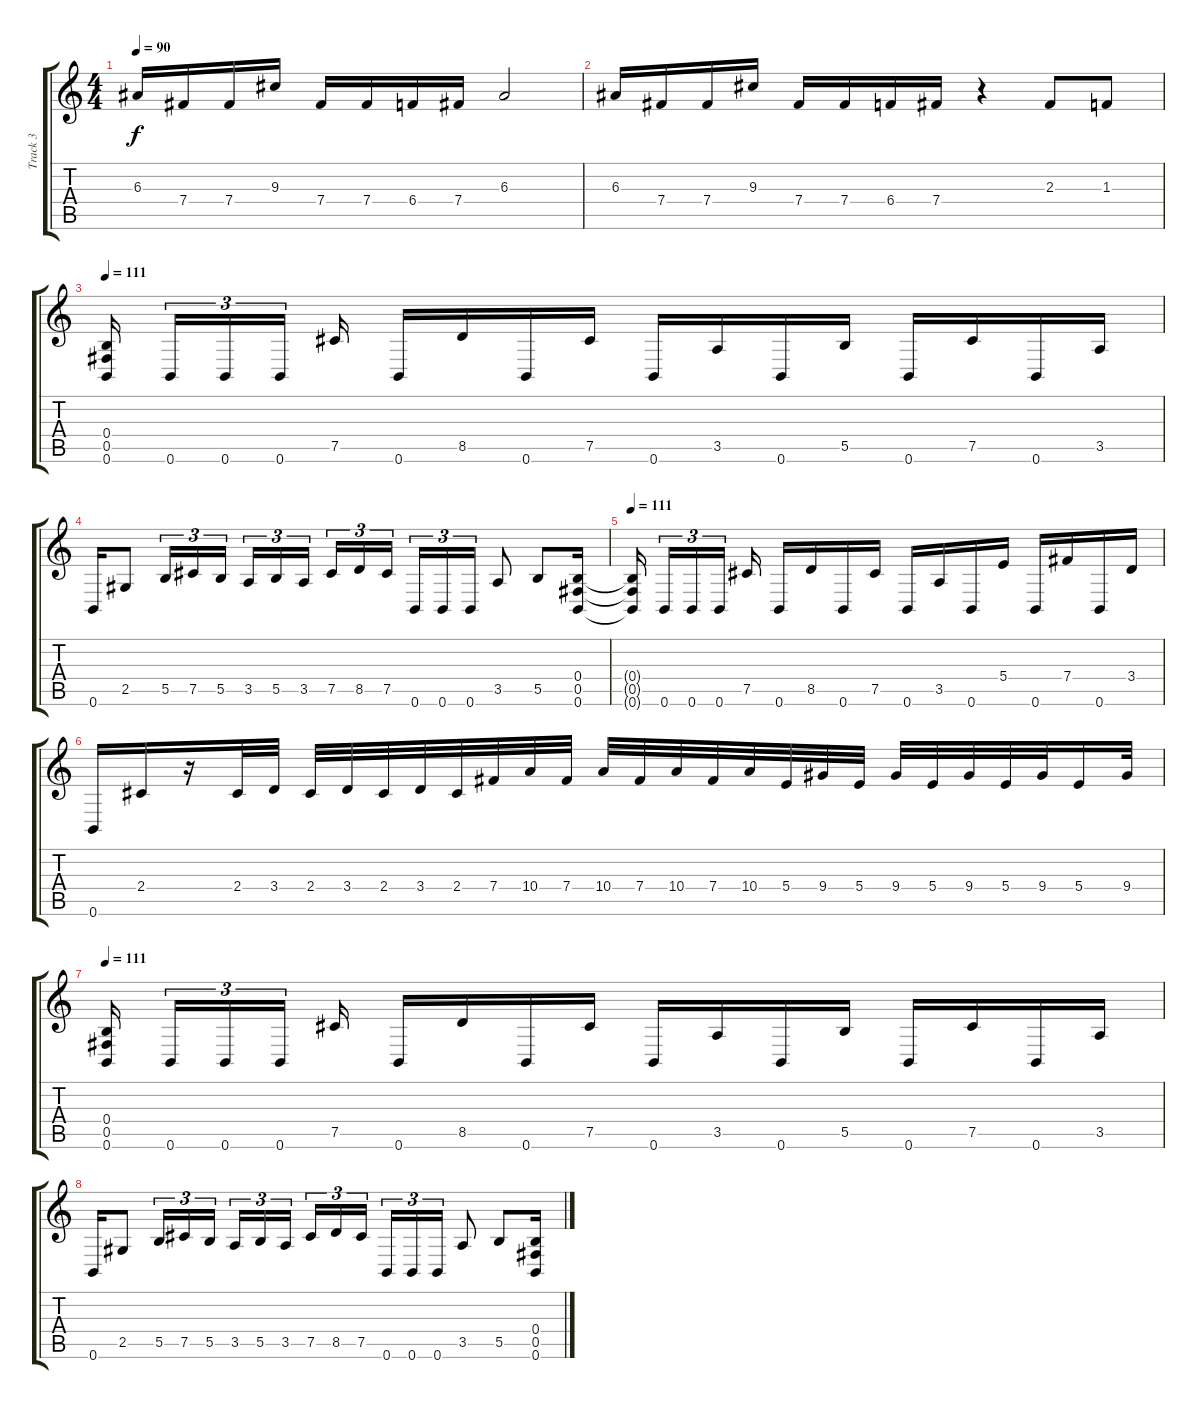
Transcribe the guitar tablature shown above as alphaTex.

\track ("Track 3" "Track 3") {instrument distortionguitar}
\staff {score tabs}
\tuning (Db4 Ab3 E3 B2 Gb2 B1) {hide}
\ts (4 4)
\tempo 90
\clef g2
\ks c
6.3.16{dy f} 7.4.16 7.4.16 9.3.16 7.4.16 7.4.16 6.4.16 7.4.16 6.3.2 |
6.3.16 7.4.16 7.4.16 9.3.16 7.4.16 7.4.16 6.4.16 7.4.16 r.4 2.3.8 1.3.8 |
\tempo 111
(0.4 0.5 0.6).16{beam splitsecondary} 0.6.16{tu (3 2)} 0.6.16{tu (3 2)} 0.6.16{tu (3 2) beam splitsecondary} 7.5.16 0.6.16 8.5.16 0.6.16 7.5.16 0.6.16 3.5.16 0.6.16 5.5.16 0.6.16 7.5.16 0.6.16 3.5.16 |
0.6.16 2.5.8 5.5.16{tu (3 2)} 7.5.16{tu (3 2)} 5.5.16{tu (3 2) beam splitsecondary} 3.5.16{tu (3 2)} 5.5.16{tu (3 2)} 3.5.16{tu (3 2) beam splitsecondary} 7.5.16{tu (3 2)} 8.5.16{tu (3 2)} 7.5.16{tu (3 2) beam splitsecondary} 0.6.16{tu (3 2)} 0.6.16{tu (3 2)} 0.6.16{tu (3 2)} 3.5.8 5.5.8 (0.4 0.5 0.6).16 |
\tempo 111
(0.4{t} 0.5{t} 0.6{t}).16{beam splitsecondary} 0.6.16{tu (3 2)} 0.6.16{tu (3 2)} 0.6.16{tu (3 2) beam splitsecondary} 7.5.16 0.6.16 8.5.16 0.6.16 7.5.16 0.6.16 3.5.16 0.6.16 5.4.16 0.6.16 7.4.16 0.6.16 3.4.16 |
0.6.16 2.4.16 r.16 2.4.32 3.4.32 2.4.32 3.4.32 2.4.32 3.4.32 2.4.32 7.4.32 10.4.32 7.4.32 10.4.32 7.4.32 10.4.32 7.4.32 10.4.32 5.4.32 9.4.32 5.4.32 9.4.32 5.4.32 9.4.32 5.4.32 9.4.32 5.4.16 9.4.32 |
\tempo 111
(0.4 0.5 0.6).16{beam splitsecondary} 0.6.16{tu (3 2)} 0.6.16{tu (3 2)} 0.6.16{tu (3 2) beam splitsecondary} 7.5.16 0.6.16 8.5.16 0.6.16 7.5.16 0.6.16 3.5.16 0.6.16 5.5.16 0.6.16 7.5.16 0.6.16 3.5.16 |
0.6.16 2.5.8 5.5.16{tu (3 2)} 7.5.16{tu (3 2)} 5.5.16{tu (3 2) beam splitsecondary} 3.5.16{tu (3 2)} 5.5.16{tu (3 2)} 3.5.16{tu (3 2) beam splitsecondary} 7.5.16{tu (3 2)} 8.5.16{tu (3 2)} 7.5.16{tu (3 2) beam splitsecondary} 0.6.16{tu (3 2)} 0.6.16{tu (3 2)} 0.6.16{tu (3 2)} 3.5.8 5.5.8 (0.4 0.5 0.6).16
